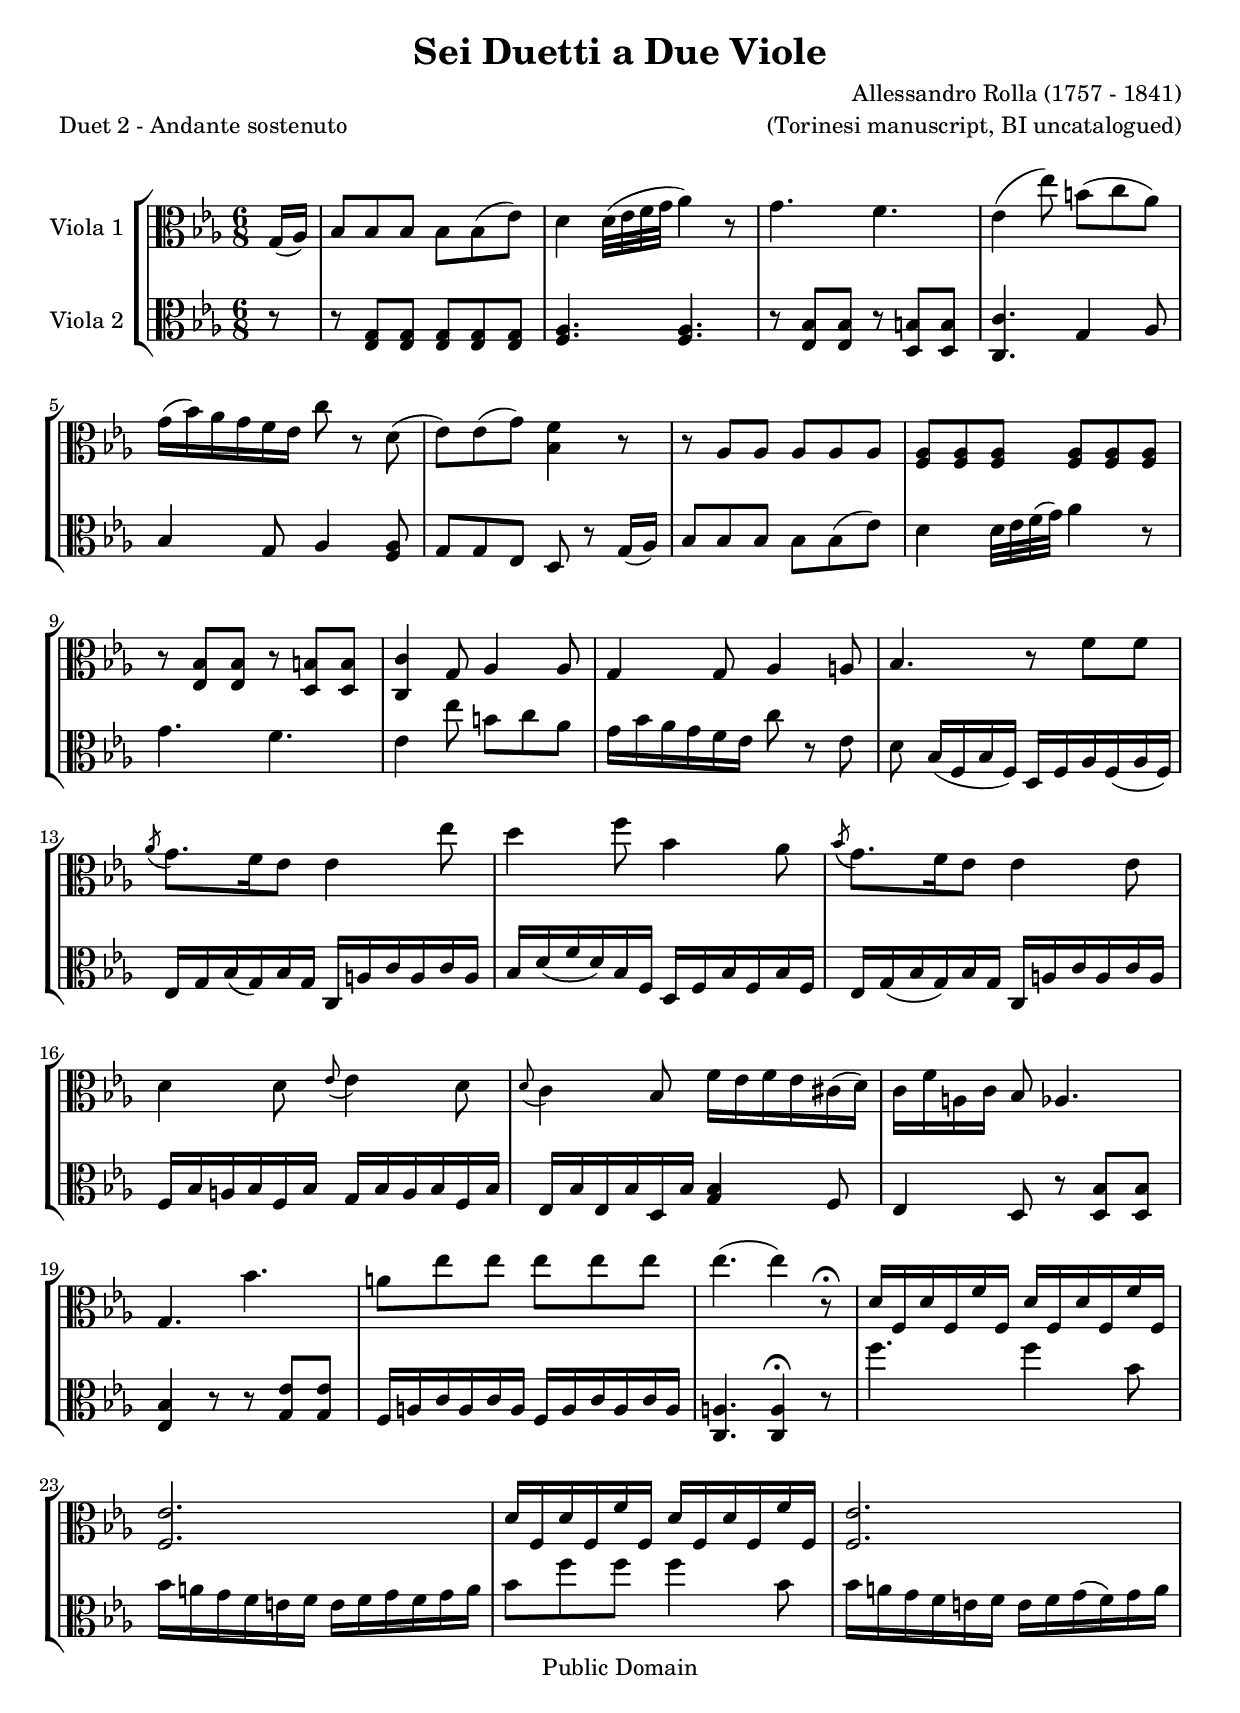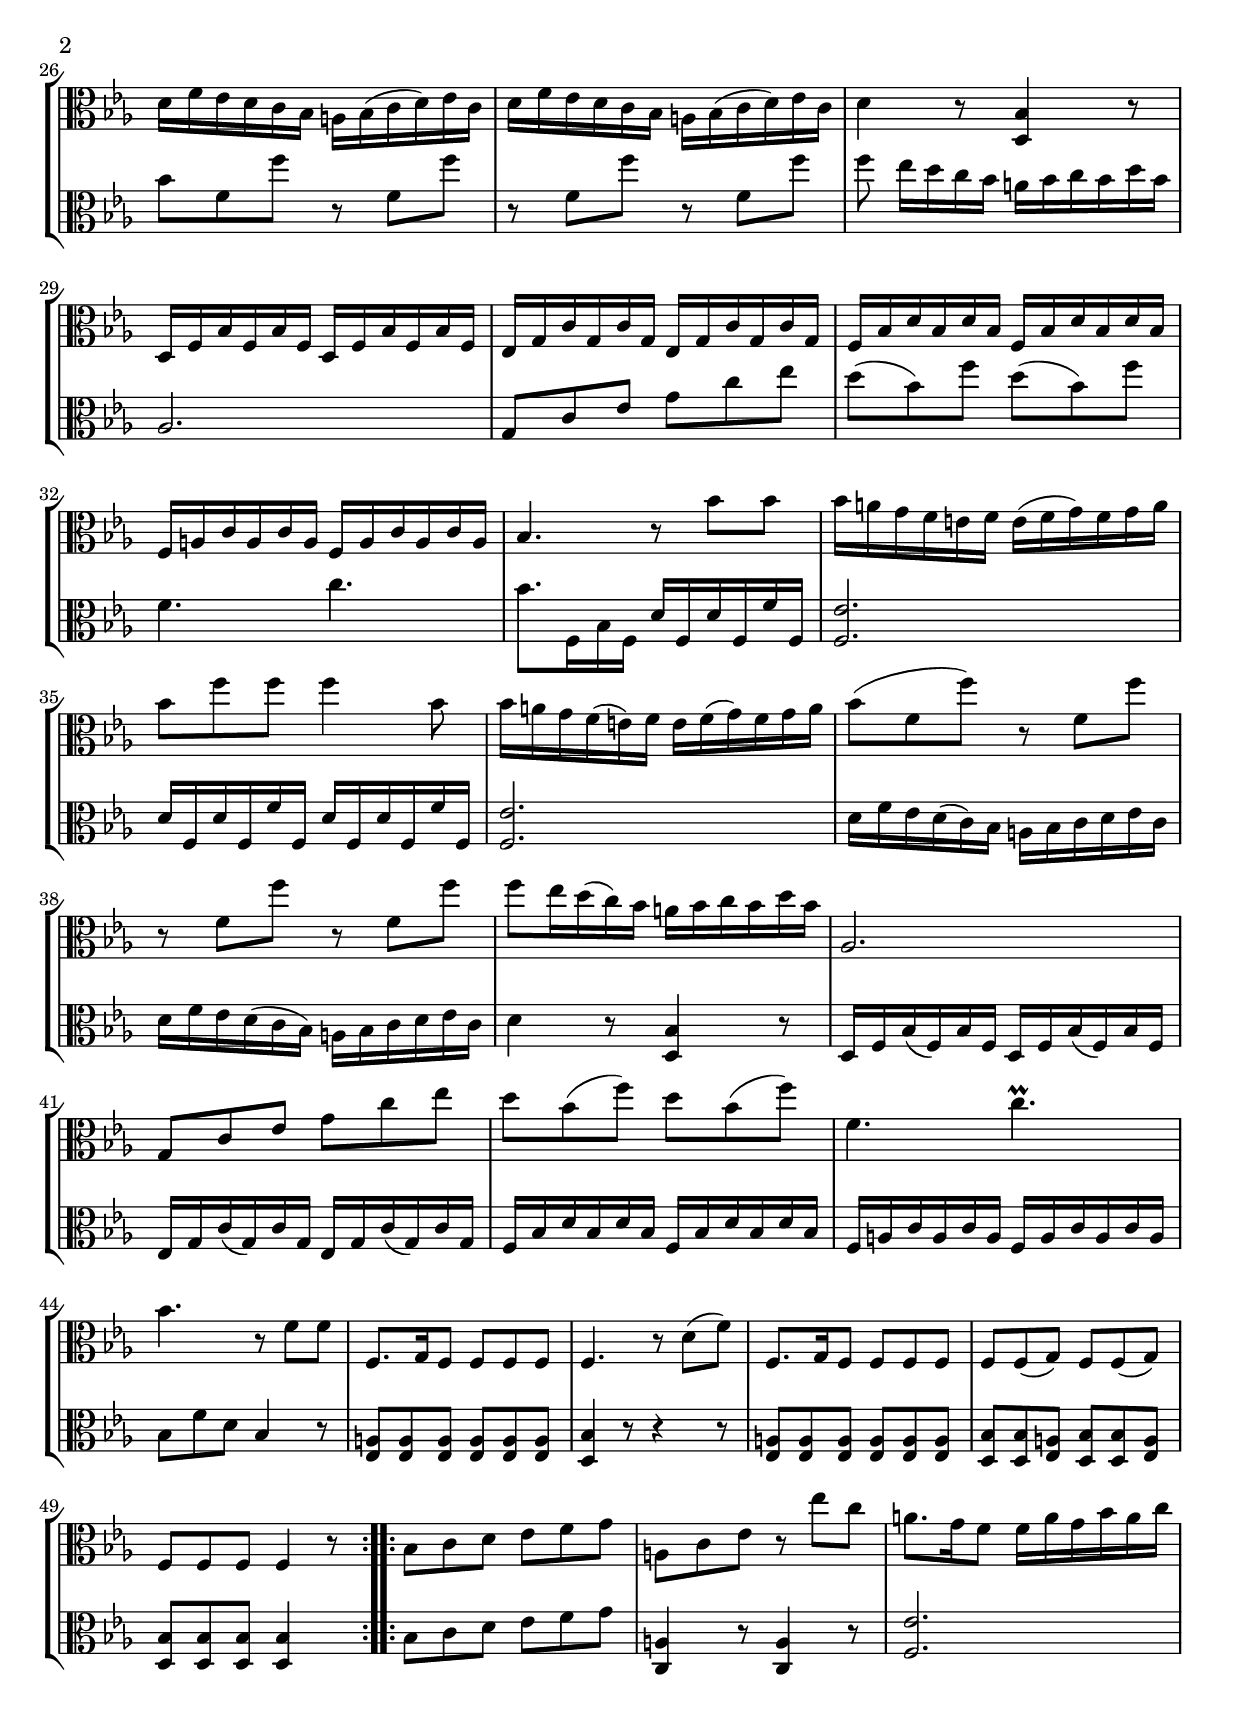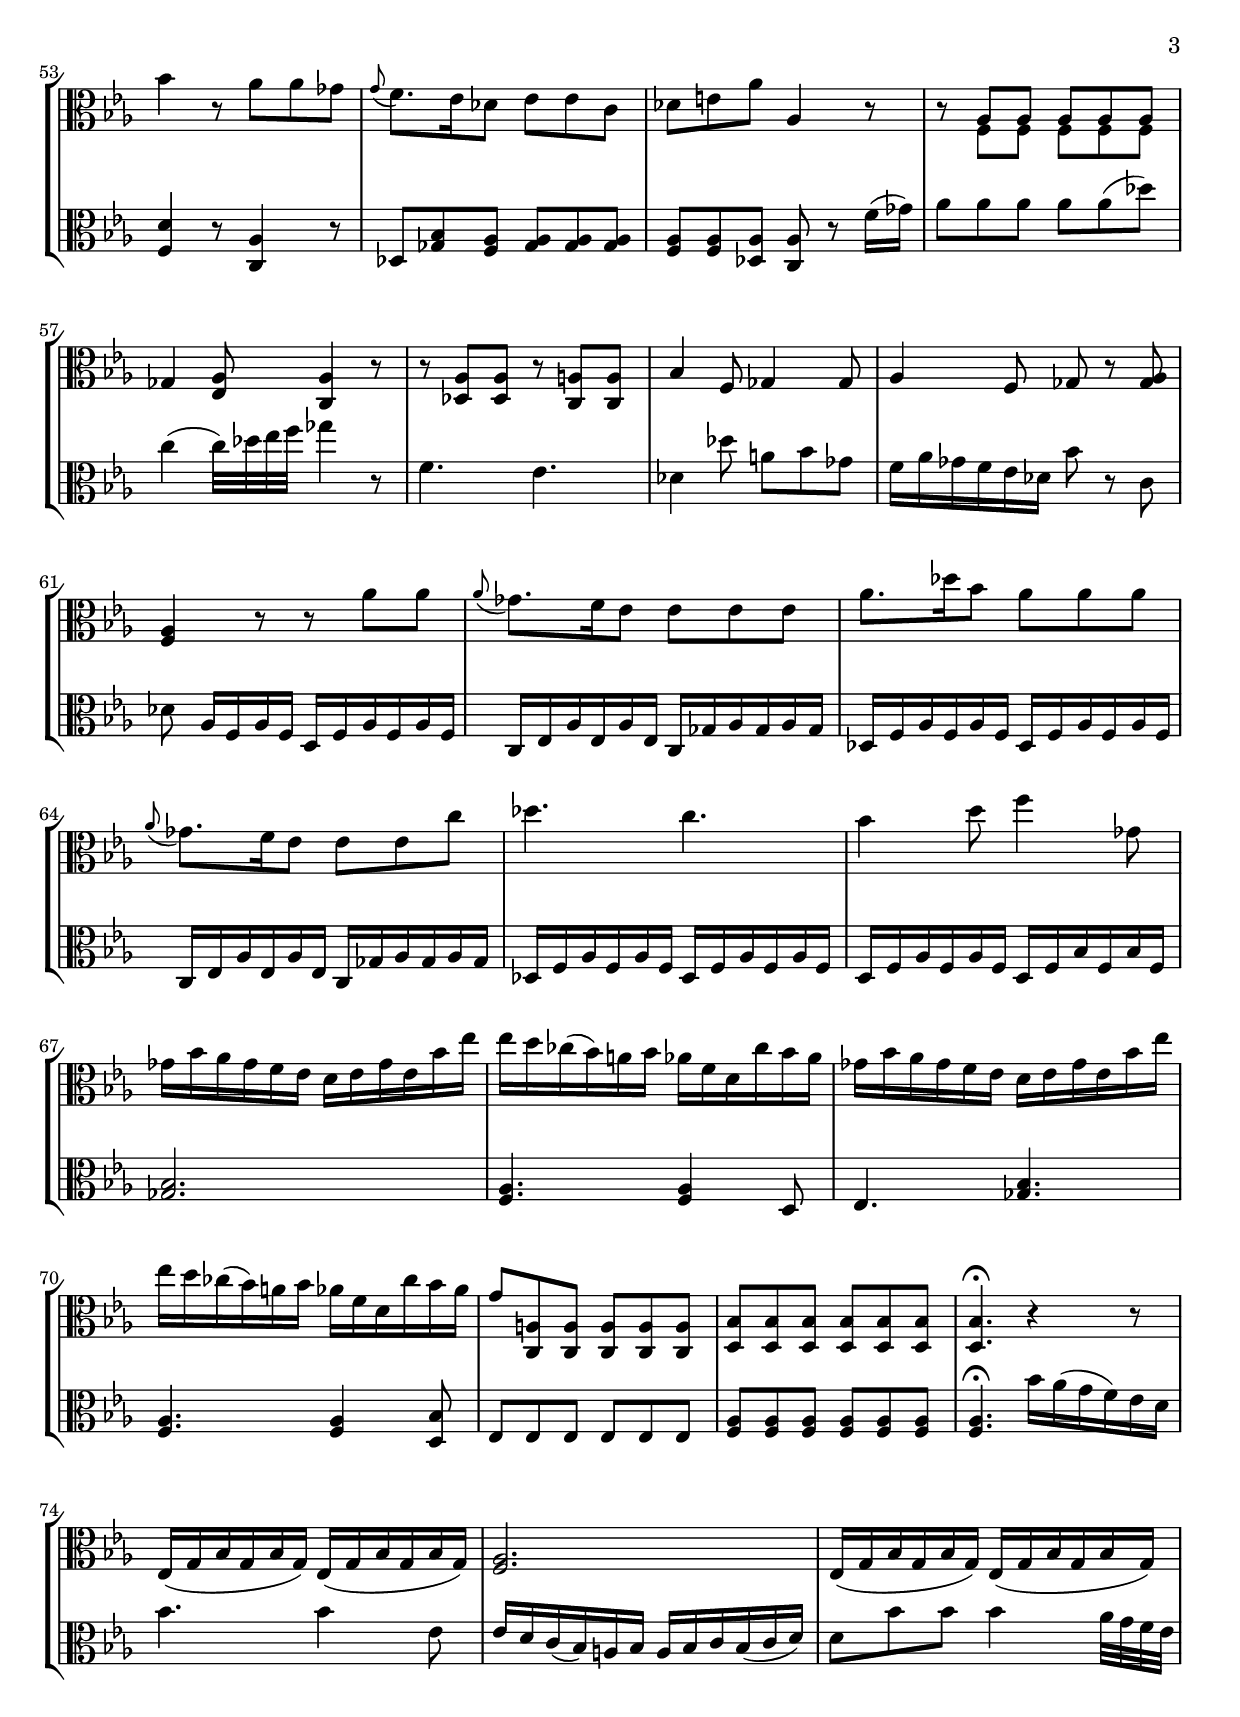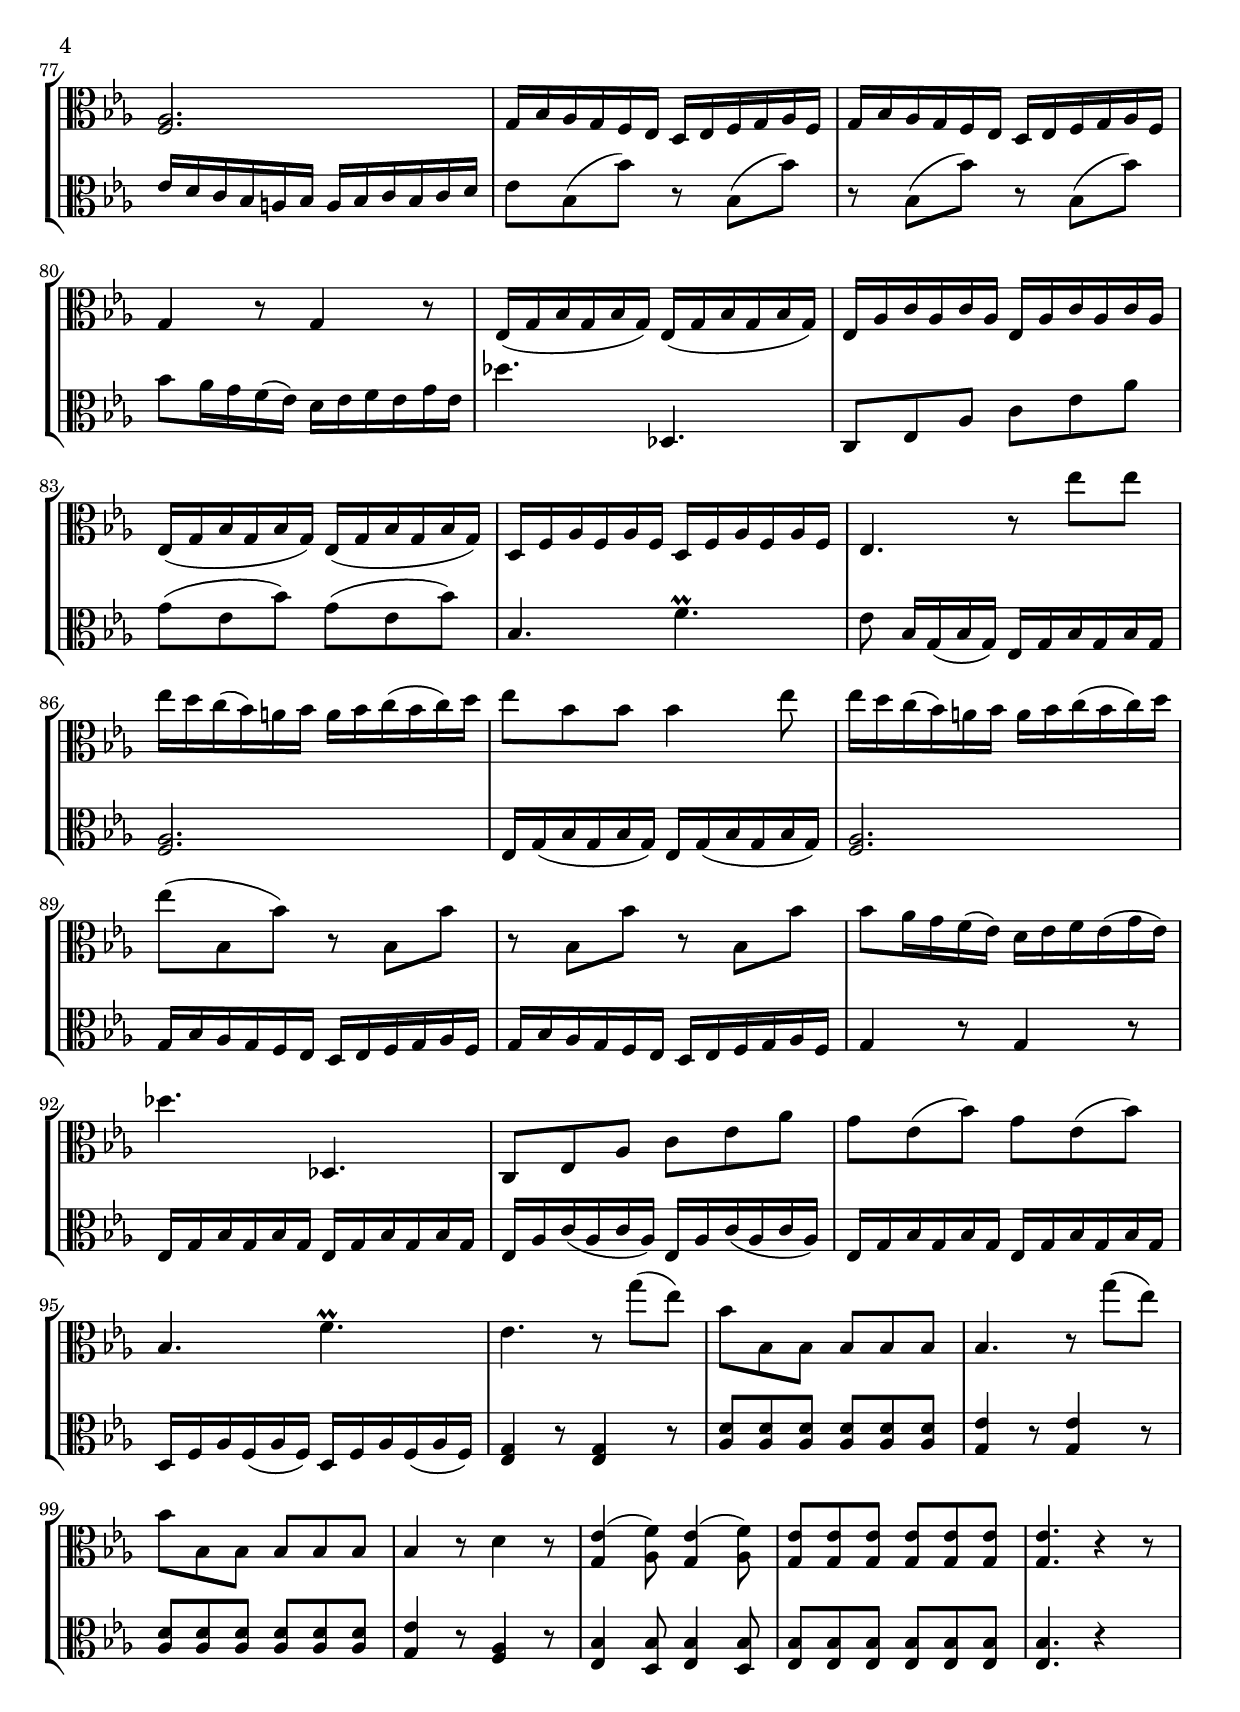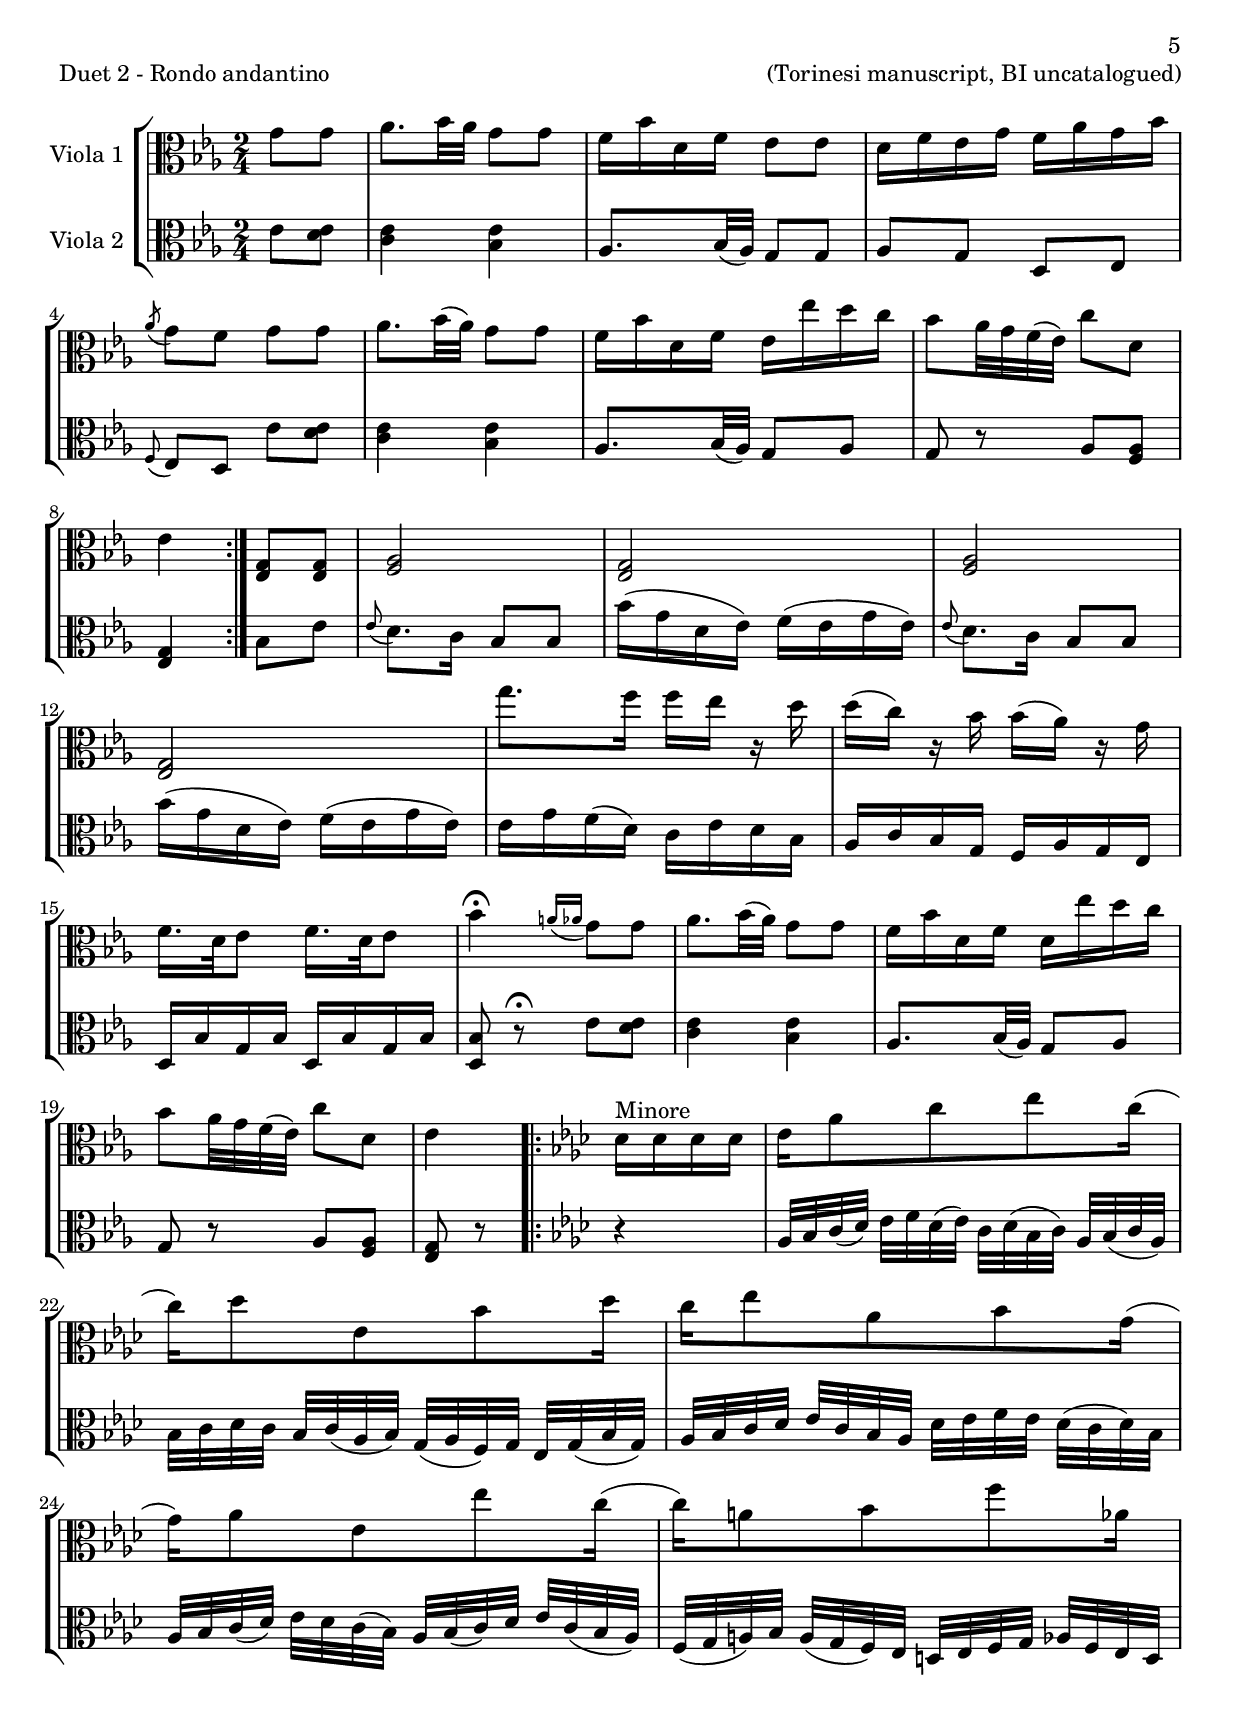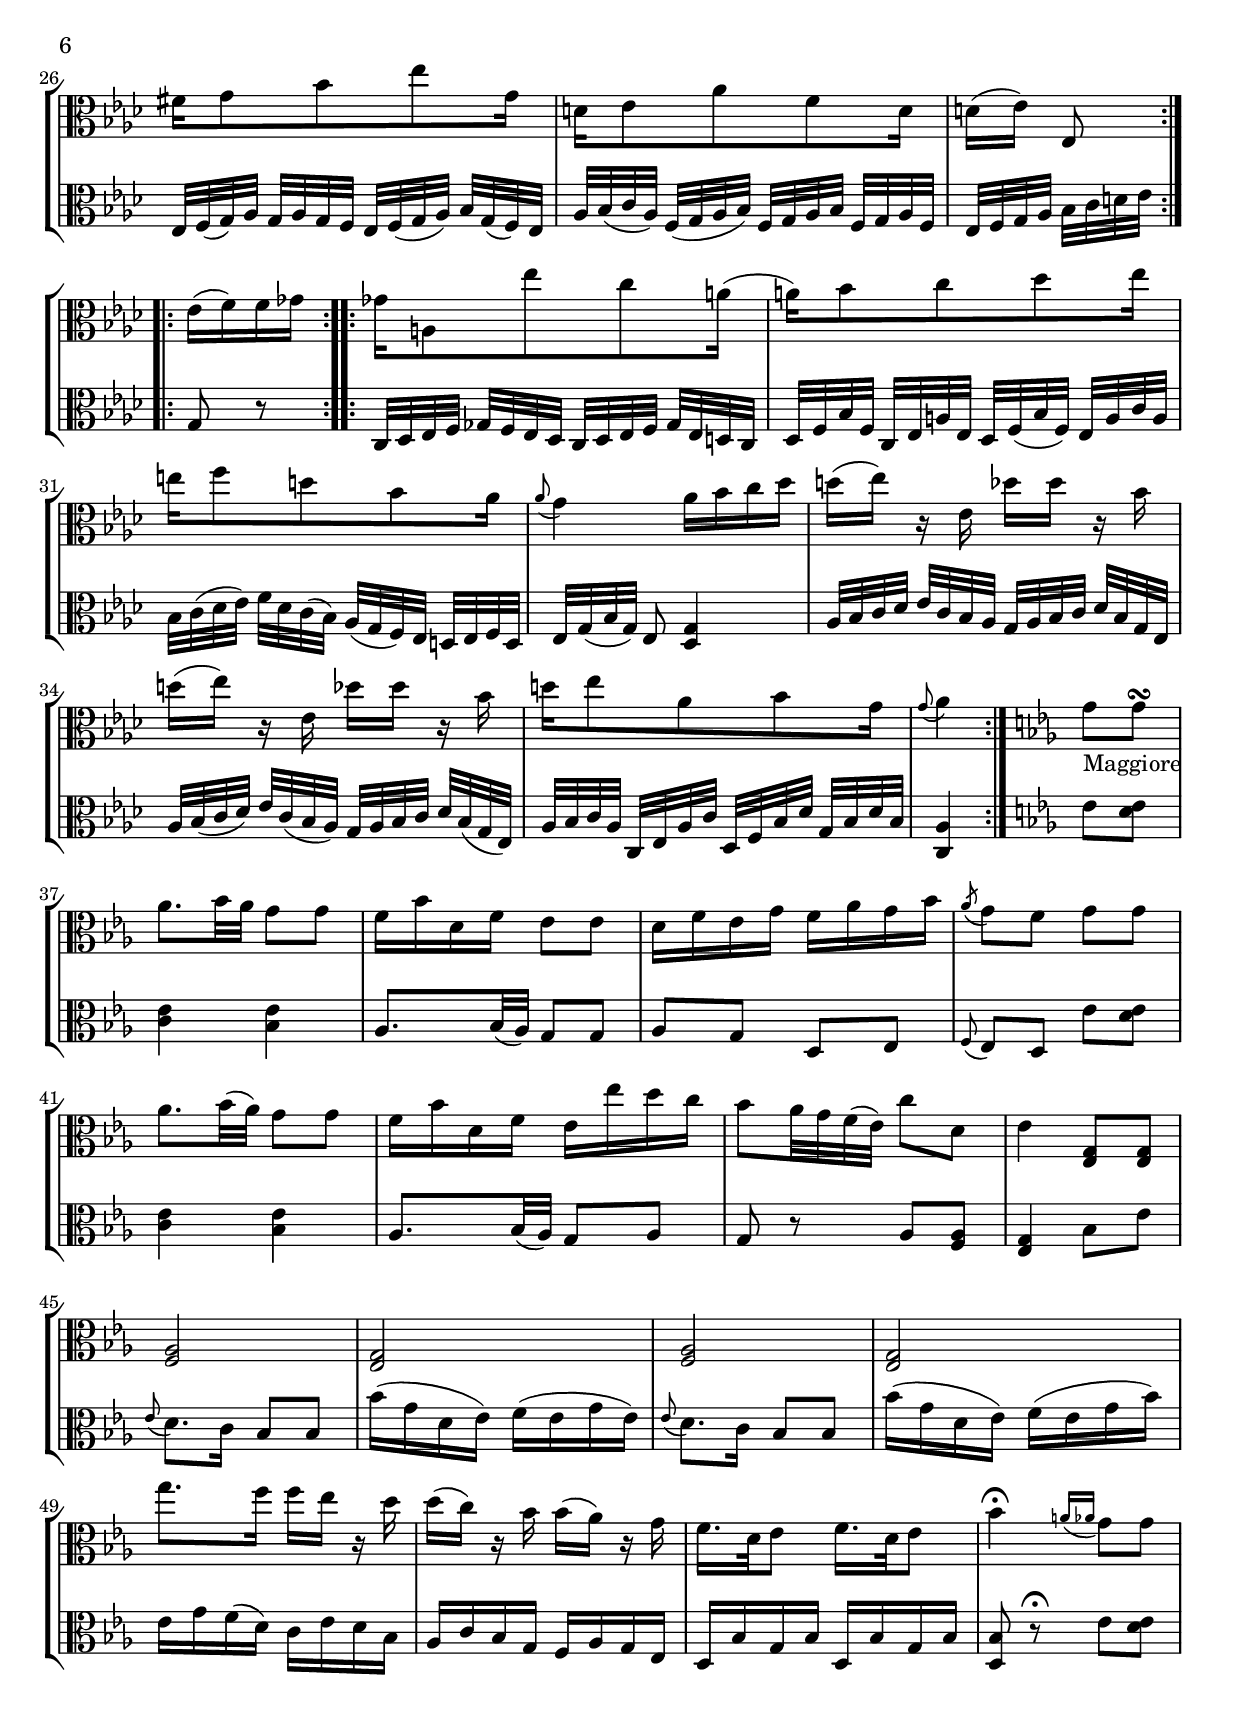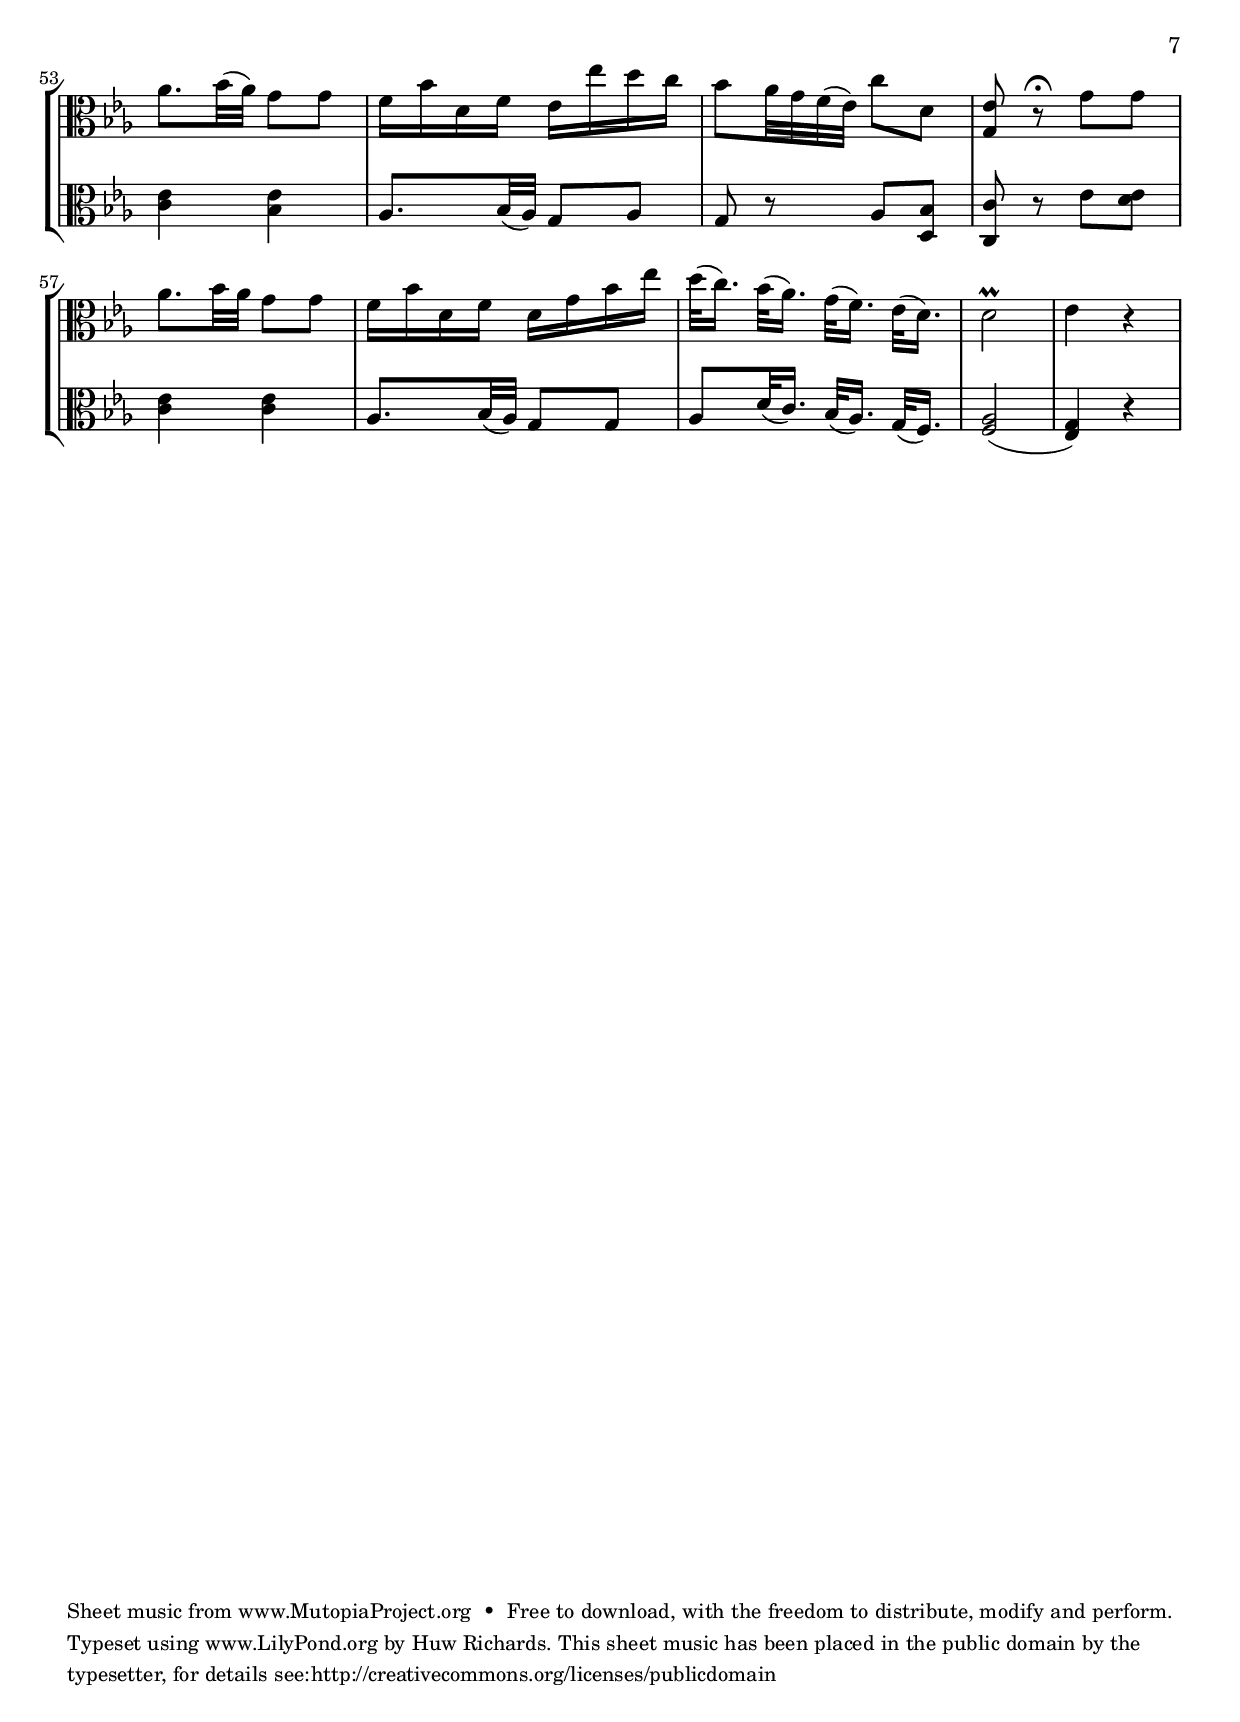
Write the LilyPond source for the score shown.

\version "2.16.0"
\version "2.16.0"
\header {
  title = "Sei Duetti a Due Viole"
  opus = "(Torinesi manuscript, BI uncatalogued)"
  composer = "Allessandro Rolla (1757 - 1841)"
  
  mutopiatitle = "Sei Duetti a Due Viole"
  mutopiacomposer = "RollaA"
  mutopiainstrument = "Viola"
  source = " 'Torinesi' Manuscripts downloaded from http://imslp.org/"
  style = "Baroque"
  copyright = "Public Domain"
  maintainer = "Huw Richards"
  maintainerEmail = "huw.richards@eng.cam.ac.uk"
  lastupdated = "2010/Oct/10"
  
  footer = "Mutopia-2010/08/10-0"
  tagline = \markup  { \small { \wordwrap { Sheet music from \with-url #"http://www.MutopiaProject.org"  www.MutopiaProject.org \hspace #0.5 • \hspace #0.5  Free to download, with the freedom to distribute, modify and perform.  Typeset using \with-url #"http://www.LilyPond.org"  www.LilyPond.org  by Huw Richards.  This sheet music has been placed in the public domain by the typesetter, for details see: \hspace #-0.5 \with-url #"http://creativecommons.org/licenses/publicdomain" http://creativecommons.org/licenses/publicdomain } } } 
}

\paper {
  % add space between composer/opus markup and first staff
  markup-system-spacing #'padding = #3
  % add a little space between composer and opus
  markup-markup-spacing #'padding = #1.2
  top-margin = #8
  bottom-margin = #10
}

\version "2.16.0"

% Viola parts for Rolla Torinesi, 2nd set

 \version "2.16.0"

twoviolaone = \new Voice { \relative c' {
  \set Staff.instrumentName = "Viola 1"
  \set Staff.midiInstrument = "viola"
  \clef alto
  \key ees \major
  \time 6/8

  \partial 8 g16[( aes)] bes8[ bes bes] bes[ bes( ees)] d4 d32[( ees f g] aes4) r8
%{ end of line one and bar 2 in manuscript %}

  g4. f4. ees4( ees'8) b[( c aes)] g16[( bes) aes g f ees] c'8 r d,8( ees[) ees( g)] <f bes,>4 r8 r8 aes,8[ aes] aes8[ aes aes] <aes f>8[ <aes f>8 <aes f>8] <aes f>8[ <aes f>8 <aes f>8]
%{ end of line 2 and bar 8 in manuscript %}

  r8 <bes ees,>8[ <bes ees,>8] r8 <b d,>8[ <b d,>8] <c c,>4 g8 aes4 aes8 g4 g8 aes4 a8 bes4. r8 f'8[ f] \acciaccatura{aes8} g8.[ f16 ees8] ees4 ees'8 d4 f8 bes,4 aes8
%{ end of line 3 and bar 14 in manuscript %}

  \acciaccatura{bes8} g8.[ f16 ees8] ees4 ees8 d4 d8 \appoggiatura{ees8} ees4 d8 \appoggiatura{d8} c4 bes8 f'16[ ees f ees cis( d)] c16[ f a, c] bes8 aes4. g4. bes'4.
%{ end of line 4 and bar 19 in manuscript %}

  a8[ ees' ees] ees[ ees ees] ees4.( ees4) r8\fermata d,16[ f, d' f, f' f,] d'16[ f, d' f, f' f,] <f ees'>2. d'16[ f, d' f, f' f,] d'16[ f, d' f, f' f,] <f ees'>2.
%{ end of line 5 and bar 25 in manuscript %}

  d'16[ f ees d c bes] a[ bes( c d) ees c] d16[ f ees d c bes] a[ bes( c d) ees c] d4 r8 <bes d,>4 r8 d,16[ f bes f bes f] d16[ f bes f bes f]
%{ end of line 6 and bar 29 in manuscript %}

  ees16[ g c g c g] ees16[ g c g c g] f16[ bes d bes d bes] f16[ bes d bes d bes] f16[ a c a c a] f16[ a c a c a] bes4. r8 bes'8[ bes] bes16 a g f e f] e[( f g) f g a]
%{ end of line 7 and bar 34 in manuscript %}

  bes8[ f' f] f4 bes,8 bes16[ a g f( e) f] e[ f( g) f g a] bes8[( f f')] r8 f,8[ f'] r f,[ f'] r f,[ f'] f8[ ees16 d( c) bes] a16[ bes c bes d bes]
%{ end of line 8 and bar 39 in manuscript %}

  aes,2. g8[ c ees] g[ c ees] 
  d[ bes( f')] d[ bes( f')] f,4. c'4.\prall bes4. r8 f8[ f] f,8.[ g16 f8] f8[ f f] f4. r8 d'8[( f)] f,8.[ g16 f8] f8[ f f]
%{ end of line 8 and bar 47 in manuscript %}

  f8[ f( g)] f8[ f( g)] f[ f f] f4 r8 \bar ":|:"

  bes8[ c d] ees[ f g] a,[ c ees] r8 ees'8[ c] a8.[ g16 f8] f16[ a g bes a c] bes4 r8 aes8[ aes ges]
%{ end of line 9, first page and bar 53 in manuscript %}

  \appoggiatura{ g8} f8.[ ees16 des8] ees8[ ees c] des[ e aes] aes,4 r8 r8 << {aes8[ aes] aes[ aes aes]} \\ {f[ f] f[ f f]}>> ges4 <aes ees>8 <aes c,>4 r8 r8 <aes des,>8[ <aes des,>8] r8 <a c,>8[ <a c,>8] bes4 f8 ges4 ges8
%{ end of line 1, second page and bar 59 in manuscript %}

  aes4 f8 ges8 r8 <ges aes>8 < aes f>4 r8 r aes'8[ aes] \appoggiatura{aes8} ges8.[ f16 ees8] ees[ ees ees]  aes8.[ des16 bes8] aes8[ aes aes] \appoggiatura{aes8} ges8.[ f16 ees8] ees8[ ees c'] des4. c4. 
%{ end of line 2, second page and bar 65 in manuscript %}

  bes4 d8 f4 ges,8 ges16[ bes aes ges f ees] d[ ees ges ees bes' ees] ees[ d ces( bes) a bes] aes[ f d ces' bes aes]
%{ end of line 3, second page and bar 68 in manuscript %}

  ges16[ bes aes ges f ees] d[ ees ges ees bes' ees] ees[ d ces( bes) a bes] aes[ f d ces' bes aes] g8[ <a, c,>8  <a c,>8]  <a c,>8[  <a c,>8 <a c,>8] <bes d,>8[ <bes d,>8 <bes d,>8] <bes d,>8[ <bes d,>8 <bes d,>8] <bes 
%{ end of line 4, second page and bar 72 in manuscript %}

  d,>4.\fermata r4 r8 ees,16[( g bes g bes g)] ees16[( g bes g bes g)] <aes f>2. ees16[( g bes g bes g)] ees16[( g bes g bes g)] <aes f>2. g16[ bes aes g f ees] d[ ees f g aes f]
%{ end of line 5, second page and bar 78 in manuscript %}

  g16[ bes aes g f ees] d[ ees f g aes f] g4 r8 g4 r8  ees16[( g bes g bes g)] ees16[( g bes g bes g)] ees16[ aes c aes c aes]  ees16[ aes c aes c aes]  ees16[( g bes g bes g)] ees16[( g bes g bes g)]
%{ end of line 6, second page and bar 83 in manuscript %}

  d16[ f aes f aes f] d16[ f aes f aes f] ees4. r8 ees''8[ ees] ees16[ d c( bes) a bes] a[ bes c( bes c) d] ees8[ bes bes] bes4 ees8 ees16[ d c( bes) a bes] a[ bes c( bes c) d] 
%{ end of line 7, second page and bar 88 in manuscript %}

  ees8[( bes, bes')] r8 bes,[ bes'] r8 bes,[ bes'] r8 bes,[ bes'] bes8[ aes16 g f( ees)] d[ ees f ees( g ees)] des'4. des,,4. c8[ ees aes] c[ ees aes]
%{ end of line 8, second page and bar 93 in manuscript %}

  g8[ ees( bes')] g8[ ees( bes')] bes,4. f'\prall ees4. r8 g'[( ees)] bes[ bes, bes] bes[ bes bes] bes4. r8 g''[( ees)] bes[ bes, bes] bes[ bes bes] bes4 r8 d4 r8 <ees g,>4( <f aes,>8) <ees g,>4( <f aes,>8)
  <ees g,>8[ <ees g,>8 <ees g,>8] <ees g,>8[ <ees g,>8 <ees g,>8] <ees g,>4. r4 r8
  \bar "|"
  }
}


twoviolaonerondo = \new Voice { \relative c' {
  \set Staff.instrumentName = "Viola 1"
  \set Staff.midiInstrument = "viola"
  \clef alto
  \key ees \major
  \time 2/4

  \partial 4 g'8[g] aes8.[ bes32 aes] g8[ g] f16[ bes d, f] ees8[ees] d16[ f ees g] f[ aes g bes] \acciaccatura{ aes8} g8[ f] g8[ g]
%{ end of line 1 and bar 4 %}

  aes8.[ bes32( aes)] g8[ g] f16[ bes d, f] ees[ ees' d c] bes8[ aes32 g f( ees)] c'8[ d,] ees4 \bar ":|" <g, ees>8[ <g ees>8] <aes f>2 <g ees>2 <aes f>2
%{ end of line 2 and bar 11 %}

  <g ees>2 g''8.[ f16] f16[ ees] r16 d d[( c)] r bes bes[( aes)] r g f16.[ d32 ees8] f16.[ d32 ees8]
%{ end of line 3 and bar 15 %}

  bes'4\fermata \appoggiatura{ a16[ aes]} g8[ g] aes8.[ bes32( aes)] g8[ g] f16[ bes d, f] d[ ees' d c] bes8[ aes32 g f( ees)] c'8[ d,] ees4 
  \bar "|:" 

  \key f \minor

  des16^Minore[ des des des] 
%{ end of line 4 and bar 20 %}

  ees[ aes8 c ees c16(] c)[ des8 ees, bes' des16] c[ ees8 aes, bes g16(] g)[ aes8 ees ees' c16(] c)[ a8 bes f' aes,16]
%{ end of line 5 and bar 25 %}

  fis16[ g8 bes ees g,16] d16[ ees8 aes f d16] d[( ees)] ees,8 
  \bar ":|:"
  ees'16[( f) f ges] ges16[ a,8 ees'' c a16(] a16)[ bes8 c des ees16]
%{ end of line 6 and bar 30 %}

  e16[ f8 d bes aes16] \appoggiatura{ aes8} g4 aes16[ bes c des]

  d16[( ees)] r16 ees, des'[ des] r bes d16[( ees)] r16 ees, des'[ des] r bes


  d16 ees8 aes, bes g16] \appoggiatura{ g8} aes4
  \bar ":|"
%{ end of line 7 and bar 35 %}

  \key ees \major
  g8_Maggiore[ g\turn]

  aes8.[ bes32 aes] g8[ g] f16[ bes d, f] ees8[ees] d16[ f ees g] f[ aes g bes] \acciaccatura{ aes8} g8[ f] g8[ g]
  aes8.[ bes32( aes)] g8[ g] 
%{ end of line 8 and bar 41 %}

  f16[ bes d, f] ees[ ees' d c] bes8[ aes32 g f( ees)] c'8[ d,] ees4  <g, ees>8[ <g ees>8] <aes f>2 <g ees>2 <aes f>2
  <g ees>2 
%{ end of line 1 page 2 and bar 48 %}

  g''8.[ f16] f16[ ees] r16 d d[( c)] r bes bes[( aes)] r g f16.[ d32 ees8] f16.[ d32 ees8] bes'4\fermata \appoggiatura{ a16[ aes]} g8[ g] 
%{ end of line 2 page 2 and bar 52 %}

  aes8.[ bes32( aes)] g8[ g] f16[ bes d, f] ees[ ees' d c] bes8[ aes32 g f( ees)] c'8[ d,] <ees g,>8 r8\fermata g8[ g] aes8.[ bes32 aes] g8[ g]
%{ end of line 3 page 2 and bar 57 %}

  f16[ bes d, f] d[ g bes ees] d32[( c16.)] bes32[( aes16.)] g32[( f16.)] ees32[( d16.)] d2\prall ees4 r
  \bar "|"

  }
}

 \version "2.16.0"

twoviolatwo = \new Voice { \relative c' {
  \set Staff.instrumentName = "Viola 2"
  \set Staff.midiInstrument = "viola"
  \clef alto
  \key ees \major
  \time 6/8

  \partial 8 r8 r8 <g ees>8[ <g ees>8] <g ees>8[ <g ees>8 <g ees>8] <aes f>4.  <aes f>4. r8 <bes ees,>8[ <bes ees,>8] r8 <b d,>8[ <b d,>8] <c c,>4. g4 aes8
%{ end of first line and bar 4 %}

  bes4 g8 aes4 <aes f>8 g8[ g ees] d8 r8 g16[( aes)] bes8[ bes bes] bes[ bes( ees)] d4 d32[ ees f( g)] aes4 r8 g4. f4. ees4 ees'8 b8[ c aes] g16[ bes aes g f ees] c'8 r8 ees,
%{ end of line 2 and bar 11 %}

  d8 bes16[( f bes f)] d[ f aes f( aes f)] ees[ g bes( g) bes g] c,[ a' c a c a] bes[ d( f d) bes f] d[ f bes f bes f] ees[ g( bes g) bes g] c,[ a' c a c a]
%{ end of line 3 and bar 15 %}

  f[ bes a bes f bes] g[ bes a bes f bes] ees,[ bes' ees, bes' d, bes'] <bes g>4 f8 ees4 d8 r8 <d bes'>8[ <d bes'>8] <ees bes'>4 r8 r8 <g ees'>8[ <g ees'>8] f16[ a c a c a] f16[ a c a c a]
%{ end of line 4 and bar 20 %}

  <a c,>4. <a c,>4\fermata r8 f''4. f4 bes,8 bes16[ a g f e f] e[ f g f g a] bes8[ f' f] f4 bes,8 bes16[ a g f e f] e[ f g( f) g a]
%{ end of line 5 and bar 25 %}

  bes8[ f f'] r8 f,[ f'] r8 f,[ f'] r8 f,[ f'] f8 ees16[ d c bes] a[ bes c bes d bes] aes,2. g8[ c ees] g[ c ees] d[( bes) f'] d[( bes) f']
%{ end of line 6 and bar 31 %}

  f,4. c'4. bes8.[ f,16 bes f] d'16[ f, d' f, f' f,] <f ees'>2. d'16[ f, d' f, f' f,] d'16[ f, d' f, f' f,] <f ees'>2. d'16[ f ees d( c) bes] a[ bes c d ees c] d[ f ees d( c bes)] a[ bes c d ees c]
%{ end of line 7 and bar 38 %}


  d4 r8 <bes d,>4 r8 d,16[ f bes( f) bes f] d16[ f bes( f) bes f] ees[ g c( g) c g] ees[ g c( g) c g] f[ bes d bes d bes]  f[ bes d bes d bes] f[ a c a c a] f[ a c a c a] bes8[ f' d] bes4 r8
%{ end of line 8 and bar 44 %}

  <a ees>8[ <a ees> <a ees>8] <a ees>8[ <a ees> <a ees>8] <bes d,>4 r8 r4 r8 <a ees>8[ <a ees> <a ees>8] <a ees>8[ <a ees> <a ees>8] <bes d,>8[ <bes d,>8 <a ees>8] <bes d,>8[ <bes d,>8 <a ees>8] <bes d,>8[ <bes d,>8 <bes d,>8] <bes d,>4 s8

  \bar ":|:"

  bes8[ c d] ees[ f g] <a, c,>4 r8 <a c,>4 r8 <f ees'>2. <f d'>4 r8 <aes c,>4 r8
%{ end of line 9 and bar 53 %}

  des,8[ <ges bes>8 <f aes>8] <aes ges>8[ <aes ges>8 <aes ges>8] <aes f>8[ <aes f>8 <aes des,>8] <aes c,>8 r8 f'16[( ges)] aes8[ aes aes] aes[ aes( des)] c4( c32)[ des ees f] ges4 r8 f,4. ees 4.
%{ end of line 10, first page and bar 58 %}

  des4 des'8 a8[ bes ges] f16[ aes ges f ees des] bes'8 r8 c,8 des8 aes16[ f aes f] d[ f aes f aes f] c[ ees aes ees aes ees] c[ ges' aes ges aes ges]
%{ end of line 1, second page and bar 62 %}

  des[ f aes f aes f] des[ f aes f aes f] c[ ees aes ees aes ees] c[ ges' aes ges aes ges] des[ f aes f aes f] des[ f aes f aes f] d16[ f aes f aes f] d[ f bes f bes f]
%{ end of line 2, second page and bar 66 %}

  <ges bes>2. <f aes>4. <f aes>4 d8 ees4. <ges bes>4.  <f aes>4. <f aes>4 <d bes'>8 ees8[ ees ees] ees8[ ees ees] <f aes>8[ <f aes>8 <f aes>8] <f aes>8[ <f aes>8 <f aes>8] <f aes>4.\fermata bes'16[ aes( g f) ees d] bes'4. bes4 ees,8
%{ end of line 3, second page and bar 74 %}

  ees16[ d c( bes) a bes] a[ bes c bes( c d)] d8[ bes' bes] bes4 aes32[ g f ees] ees16[ d c bes a bes] a[ bes c bes c d] ees8[ bes( bes')] r8 bes,[( bes')] r8 bes,[( bes')] r8 bes,[( bes')]
%{ end of line 4, second page and bar 79 %}

  bes8[ aes16 g f( ees)] d16[ ees f ees g ees] des'4. des,,4. c8[ ees aes] c[ ees aes] g[( ees bes')] g[( ees bes')] bes,4. f'4.\prall
%{ end of line 5, second page and bar 84 %}

  ees8 bes16[ g( bes g)] ees[ g bes g bes g] <aes f>2. ees16[ g( bes g bes g)] ees16[ g( bes g bes g)] <aes f>2. g16[ bes aes g f ees] d[ ees f g aes f]
%{ end of line 6, second page and bar 89 %}

  g16[ bes aes g f ees] d[ ees f g aes f] g4 r8 g4 r8 ees16[ g bes g bes g] ees16[ g bes g bes g] ees[ aes c( aes c aes)] ees[ aes c( aes c aes)]
%{ end of line 7, second page and bar 93 %}

  ees16[ g bes g bes g] ees16[ g bes g bes g] d[ f aes f( aes f)] d[ f aes f( aes f)] <g ees>4 r8  <g ees>4 r8 <aes d>8[ <aes d>8 <aes d>8] <aes d>8[ <aes d>8 <aes d>8] <g ees'>4 r8  <g ees'>4 r8 <aes d>8[ <aes d>8 <aes d>8] <aes d>8[ <aes d>8 <aes d>8]
%{ end of line 8, second page and bar 99 %}

  <g ees'>4 r8 <f aes>4 r8 <ees bes'>4 <d bes'>8  <ees bes'>4 <d bes'>8
  <ees bes'>8[ <ees bes'>8  <ees bes'>8]  <ees bes'>8[ <ees bes'>8  <ees bes'>8] <ees bes'>4. r4 s8
  \bar "|"

  }
}


twoviolatworondo = \new Voice { \relative c' {
  \set Staff.instrumentName = "Viola 2"
  \set Staff.midiInstrument = "viola"
  \clef alto
  \key ees \major
  \time 2/4

  \partial 4 ees8[ <ees d>8] <ees c>4 <ees bes>4 aes,8.[ bes32( aes)] g8[ g] aes[ g] d[ ees] \appoggiatura{f8} ees8[ d] ees'[ <ees d>8] <ees c>4 <ees bes>4 aes,8.[ bes32( aes)] g8[ aes]
%{ end of line 1 bar 6 %}

  g8 r8 aes[ <aes f>8] <g ees>4
  \bar ":|"
  bes8[ ees]
%{ the following 4 bars are written as 2 bars repeated in the original %}

  \appoggiatura{ees8} d8.[ c16] bes8[ bes] bes'16[( g d ees)] f[( ees g ees)]
  \appoggiatura{ees8} d8.[ c16] bes8[ bes] bes'16[( g d ees)] f[( ees g ees)]
%{ end of the short repeat %}

  ees[ g f( d)] c[ ees d bes] aes[ c bes g] f[ aes g ees]
%{ end of line 2 bar 14 in the original %}

  d[ bes' g bes] d,[ bes' g bes] <bes d,>8 r8\fermata ees8[ <ees d>8]  <ees c>4 <ees bes>4 aes,8.[ bes32( aes)] g8[ aes] g8 r aes8[ <aes f>8] <g ees>8 r
  \bar "|:"
  \key f \minor
  r4 -\tag #'vlatwo ^\markup{"Minore"}
%{ end of line 3 bar 20 in the original %}

  aes32[ bes c( des)] ees[ f des( ees)] c[ des( bes c)] aes[ bes( c aes)]
  bes[ c des c] bes c( aes bes)] g[( aes f) g] ees[ g( bes g)] aes[ bes c des] ees c bes aes] des[ ees f ees] des[( c des) bes]
%{ end of line 4 bar 23 in the original %}

  aes[ bes c( des)] ees[ des c( bes)] aes[ bes( c) des] ees[ c( bes aes)] f[( g a) bes] a[( g f) ees] d[ ees f g] aes[ f ees d] ees[ f( g) aes] g[ aes g f] ees[ f( g aes)] bes[ g( f) ees]
%{ end of line 5 bar 26 in the original %}

  aes[ bes( c aes)] f[( g aes bes)] f[ g aes bes] f[ g aes f]
  ees[ f g aes] bes[ c d ees] g,8 r8 \bar ":|:"  c,32[ des ees f] ges[ f ees des] c[ des ees f] ges[ ees d c]
%{ end of line 6 bar 29 in the original %}

  des[f bes f] c[ ees a ees] des[ f( bes f)] ees[ a c a]
  bes[ c( des ees)] f[ des c( bes)] aes[( g f) ees] d[ ees f d]
  ees[ g( bes g)] ees8 <g des>4
%{ end of line 7 bar 32 in the original %}

  aes32[ bes c des] ees[ c bes aes] g[ aes bes c] des[ bes g ees]
  aes[ bes( c des)] ees[ c( bes aes)] g[ aes bes c] des[ bes( g ees)]
  aes[ bes c aes] c,[ ees aes c] des, f bes des] g,[ bes des bes] <aes c,>4
  \bar ":|"
%{ end of line 8, page 1 and  half of bar 35 in the original %}

  \key ees \major

  ees'8[ <ees d>8] <ees c>4 <ees bes>4 aes,8.[ bes32( aes)] g8[ g] aes[ g] d[ ees] \appoggiatura{f8} ees8[ d] ees'[ <ees d>8] <ees c>4 <ees bes>4 aes,8.[ bes32( aes)] g8[ aes]
%{ end of line 1 page 2 and bar 42 %}

  g8 r8 aes[ <aes f>8] <g ees>4
  bes8[ ees]
  \appoggiatura{ees8} d8.[ c16] bes8[ bes] bes'16[( g d ees)] f[( ees g ees)]
  \appoggiatura{ees8} d8.[ c16] bes8[ bes] bes'16[( g d ees)] f[( ees g bes)]
%{ end of line 2 page 2 and bar 48 %}

  ees,[ g f( d)] c[ ees d bes] aes[ c bes g] f[ aes g ees]
  d[ bes' g bes] d,[ bes' g bes] <bes d,>8 r8\fermata ees8[ <ees d>8]  <ees c>4 <ees bes>4 aes,8.[ bes32( aes)] g8[ aes]
%{ end of line 3 page 2 and bar 54 %}

  g8 r aes8[ <bes d,>8] <c c,>8 r ees8[ <ees d>] <ees c>4 <ees c>4 aes,8.[ bes32( aes)] g8[ g] aes8[ d32( c16.)] bes32[( aes16.)] g32[( f16.)] <aes f>2( <g ees>4) r \bar "|"

  }
}


part_duet_ii = {
  <<
    \tag #'score \tag #'vlaone \new Staff << \twoviolaone >>
    \tag #'score \tag #'vlatwo \new Staff << \twoviolatwo >>
  >>
}

part_rondo = {
  <<
    \tag #'score \tag #'vlaone \new Staff << \twoviolaonerondo >>
    \tag #'score \tag #'vlatwo \new Staff << \twoviolatworondo >>
  >>
}


\score {
  \new StaffGroup \keepWithTag #'score \part_duet_ii
  \layout { }
  \header {
    piece = "Duet 2 - Andante sostenuto"
  }
  \midi {
    \tempo 4=80
  }
} 
\pageBreak
\score {
  \new StaffGroup \keepWithTag #'score \part_rondo
  \layout { }
  \header {
    piece = "Duet 2 - Rondo andantino"
  }
  \midi {
    \tempo 4=50
  }
} 
